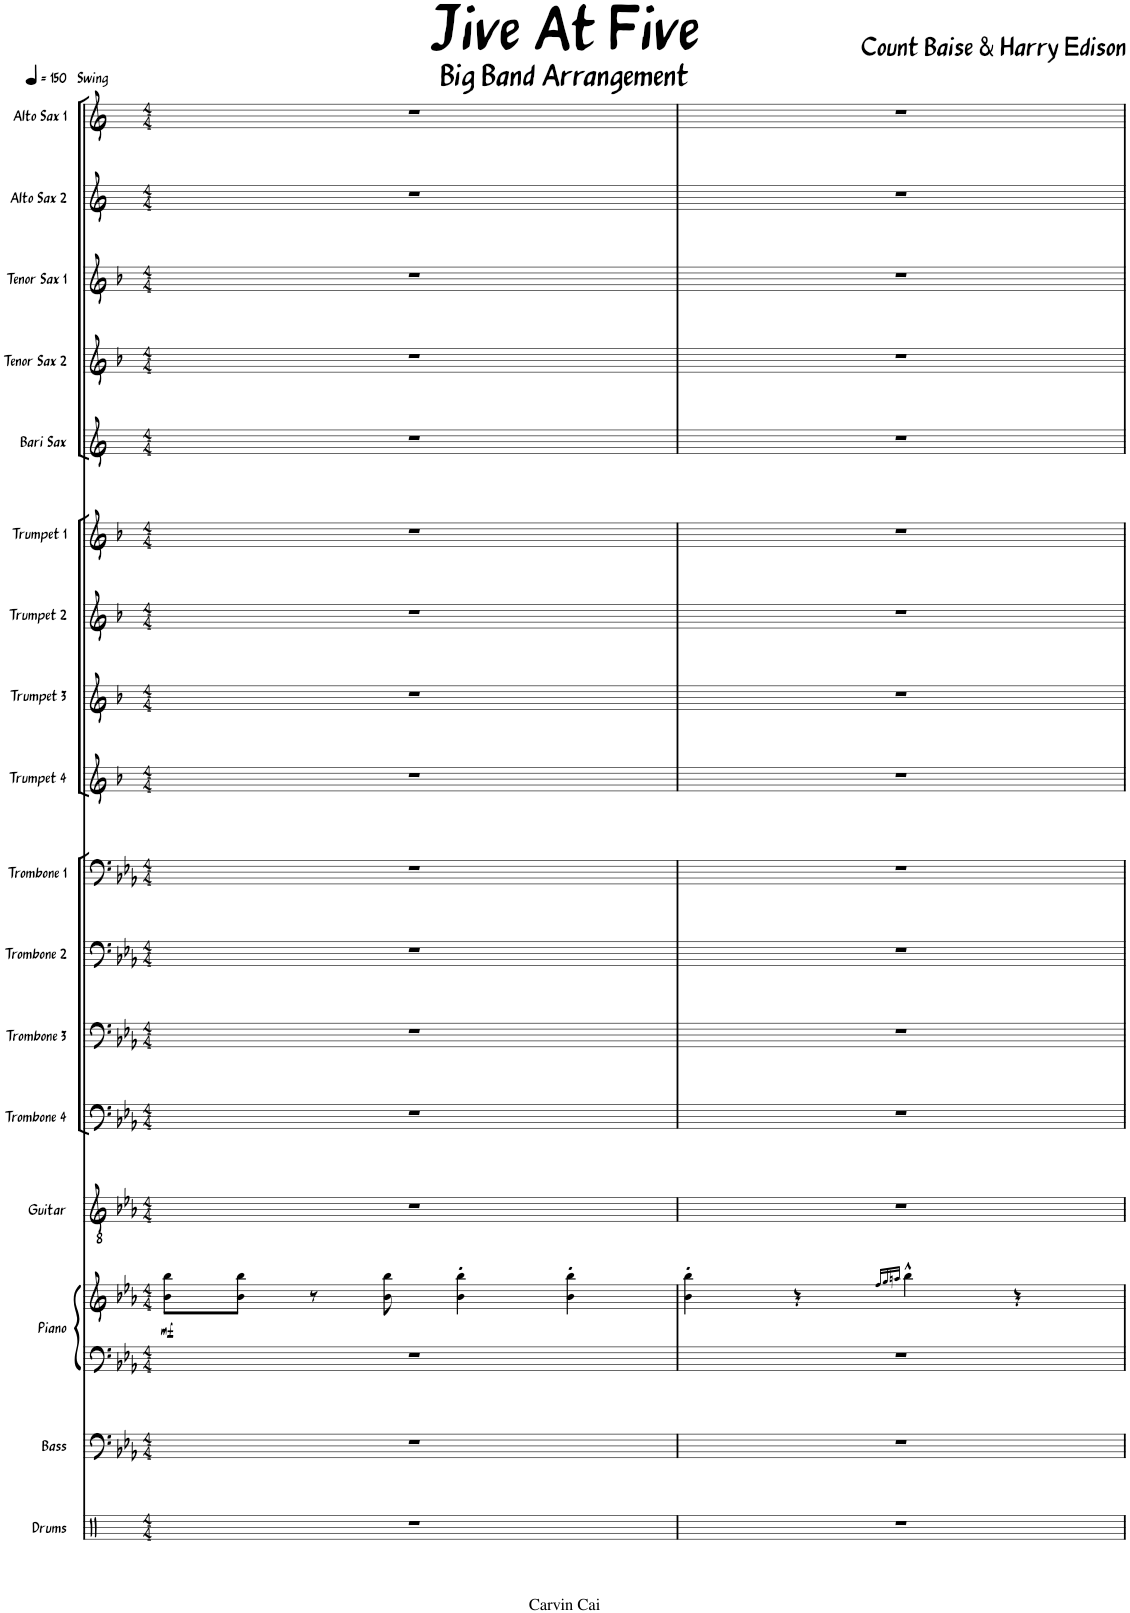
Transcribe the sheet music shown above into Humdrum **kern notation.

**kern	**kern	**kern	**kern	**dynam	**kern	**kern	**kern	**kern	**kern	**kern	**kern	**kern	**kern	**kern	**kern	**kern	**kern	**kern
*part17	*part16	*part15	*part15	*part15	*part14	*part13	*part12	*part11	*part10	*part9	*part8	*part7	*part6	*part5	*part4	*part3	*part2	*part1
*staff18	*staff17	*staff16	*staff15	*staff15/16	*staff14	*staff13	*staff12	*staff11	*staff10	*staff9	*staff8	*staff7	*staff6	*staff5	*staff4	*staff3	*staff2	*staff1
*I"Drums	*I"Bass	*I"Piano	*	*	*I"Guitar	*I"Trombone 4	*I"Trombone 3	*I"Trombone 2	*I"Trombone 1	*I"Trumpet 4	*I"Trumpet 3	*I"Trumpet 2	*I"Trumpet 1	*I"Bari Sax	*I"Tenor Sax 2	*I"Tenor Sax 1	*I"Alto Sax 2	*I"Alto Sax 1
*I'Drums	*I'Bass	*I'Pno.	*	*	*I'Gtr.	*I'Tbn. 4	*I'Tbn. 3	*I'Tbn. 2	*I'Tbn. 1	*I'Tpt. 4	*I'Tpt. 3	*I'Tpt. 2	*I'Tpt. 1	*I'Bari	*I'Tenor 2	*I'Tenor 1	*I'Alto 2	*I'Alto 1
*clefX	*clefF4	*clefF4	*clefG2	*	*clefGv2	*clefF4	*clefF4	*clefF4	*clefF4	*clefG2	*clefG2	*clefG2	*clefG2	*clefG2	*clefG2	*clefG2	*clefG2	*clefG2
*	*Trd7c12	*	*	*	*	*	*	*	*	*Trd1c2	*Trd1c2	*Trd1c2	*Trd1c2	*Trd12c21	*Trd8c14	*Trd8c14	*Trd5c9	*Trd5c9
*k[]	*k[b-e-a-]	*k[b-e-a-]	*k[b-e-a-]	*	*k[b-e-a-]	*k[b-e-a-]	*k[b-e-a-]	*k[b-e-a-]	*k[b-e-a-]	*k[b-]	*k[b-]	*k[b-]	*k[b-]	*k[]	*k[b-]	*k[b-]	*k[]	*k[]
*M4/4	*M4/4	*M4/4	*M4/4	*	*M4/4	*M4/4	*M4/4	*M4/4	*M4/4	*M4/4	*M4/4	*M4/4	*M4/4	*M4/4	*M4/4	*M4/4	*M4/4	*M4/4
*MM150	*MM150	*MM150	*MM150	*	*MM150	*MM150	*MM150	*MM150	*MM150	*MM150	*MM150	*MM150	*MM150	*MM150	*MM150	*MM150	*MM150	*MM150
=1	=1	=1	=1	=1	=1	=1	=1	=1	=1	=1	=1	=1	=1	=1	=1	=1	=1	=1
!	!	!	!	!	!	!	!	!	!	!	!	!	!	!	!	!	!	!LO:TX:a:B:t=Swing
!	!	!	!	!LO:DY:b	!	!	!	!	!	!	!	!	!	!	!	!	!	!
1r	1r	1r	8b-\ 8bb-\L	mf	1r	1r	1r	1r	1r	1r	1r	1r	1r	1r	1r	1r	1r	1r
.	.	.	8b-\ 8bb-\J	.	.	.	.	.	.	.	.	.	.	.	.	.	.	.
.	.	.	8r	.	.	.	.	.	.	.	.	.	.	.	.	.	.	.
.	.	.	8b-\ 8bb-\	.	.	.	.	.	.	.	.	.	.	.	.	.	.	.
.	.	.	4b-\' 4bb-\'	.	.	.	.	.	.	.	.	.	.	.	.	.	.	.
.	.	.	4b-\' 4bb-\'	.	.	.	.	.	.	.	.	.	.	.	.	.	.	.
=2	=2	=2	=2	=2	=2	=2	=2	=2	=2	=2	=2	=2	=2	=2	=2	=2	=2	=2
1r	1r	1r	4b-\' 4bb-\'	.	1r	1r	1r	1r	1r	1r	1r	1r	1r	1r	1r	1r	1r	1r
.	.	.	4r	.	.	.	.	.	.	.	.	.	.	.	.	.	.	.
.	.	.	16qff/LL	.	.	.	.	.	.	.	.	.	.	.	.	.	.	.
.	.	.	16qgg/	.	.	.	.	.	.	.	.	.	.	.	.	.	.	.
.	.	.	16qaan/JJ	.	.	.	.	.	.	.	.	.	.	.	.	.	.	.
.	.	.	4bb-^^\	.	.	.	.	.	.	.	.	.	.	.	.	.	.	.
.	.	.	4r	.	.	.	.	.	.	.	.	.	.	.	.	.	.	.
=	=	=	=	=	=	=	=	=	=	=	=	=	=	=	=	=	=	=
*-	*-	*-	*-	*-	*-	*-	*-	*-	*-	*-	*-	*-	*-	*-	*-	*-	*-	*-
